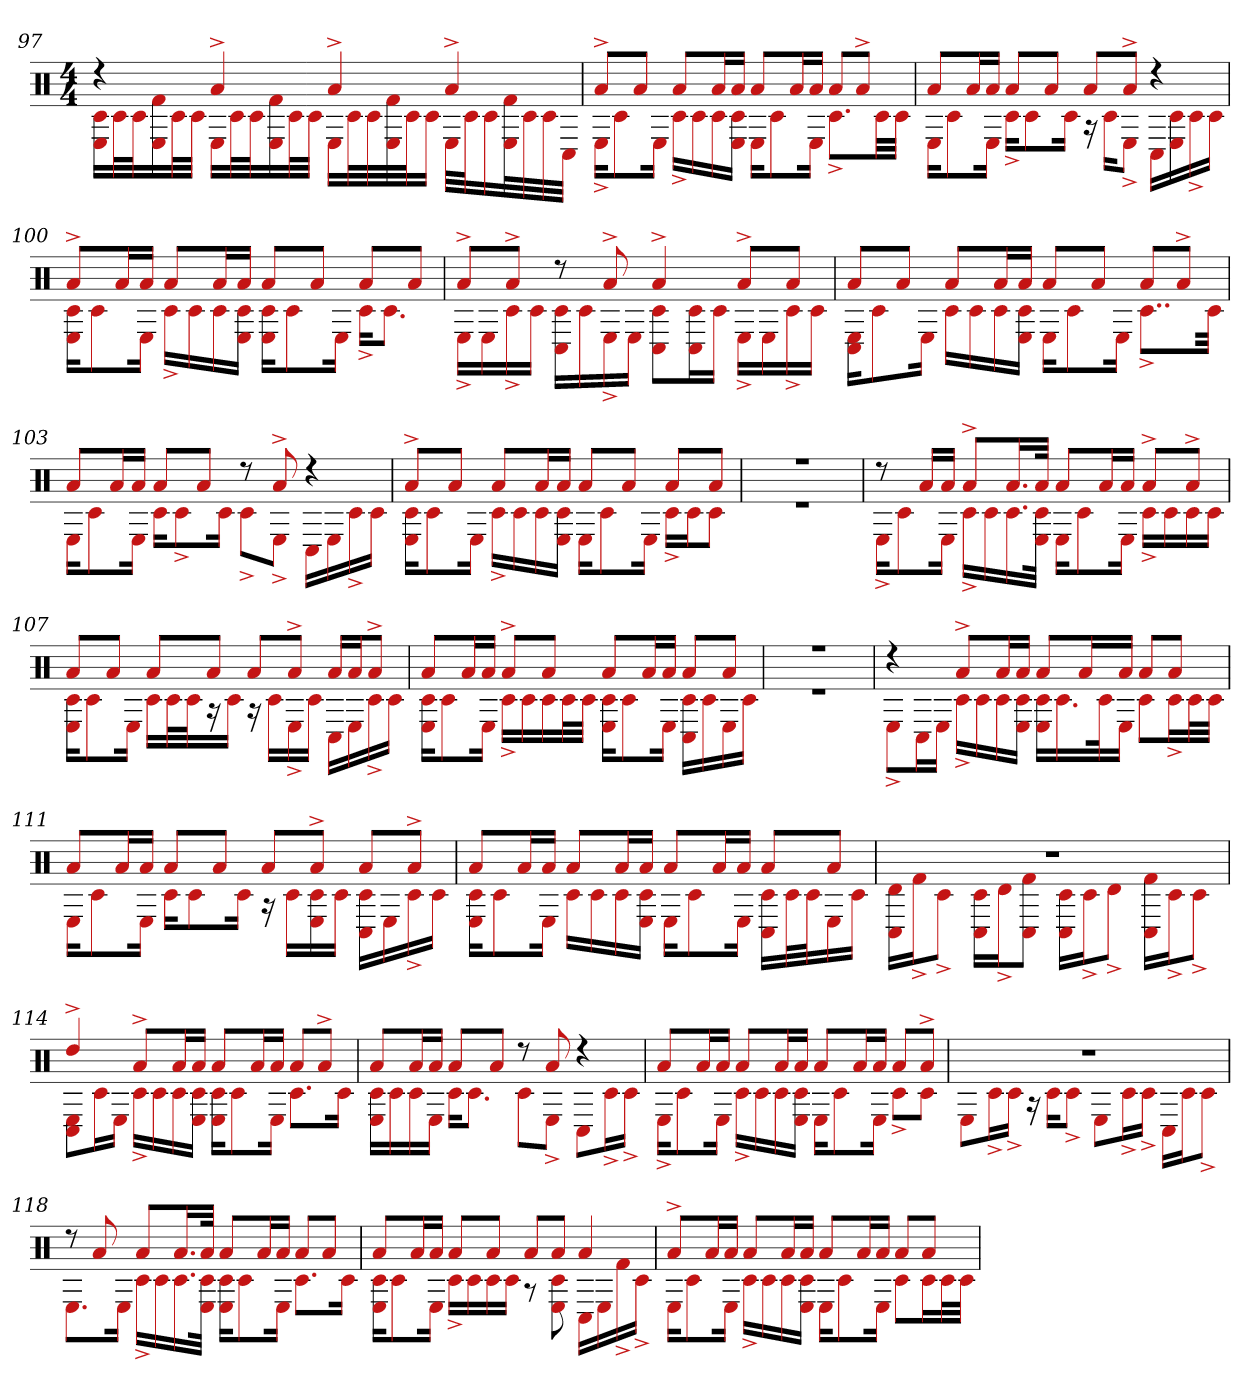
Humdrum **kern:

**kern
*part1
*staff1
*clefX
*k[]
*M4/4
=97
*^
4r	16c# 16ELL
.	32c#L
.	32c#J
.	16f# 16E
.	32c#L
.	32c#JJJ
4a^	16ELL
.	32c#L
.	32c#J
.	16f# 16E
.	32c#L
.	32c#JJJ
4a^	16ELL
.	32c#L
.	32c#
.	32f# 32E
.	32c#J
.	16c#JJ
4a^	32ELLL
.	32c#J
.	16c#
.	32f# 32EL
.	32c#
.	32c#
.	32C#JJJ
=98	=98
8a^L	16E^KL
.	8c#
8aJ	.
.	16EJk
8aL	16c#^LL
.	16c#
16aL	16c#
16aJJ	16c# 16EJJ
8aL	16EKL
.	8c#
16aL	.
16aJJ	16EJk
8aL	8.c#^L
8a^J	.
.	32c#LL
.	32c#JJJ
=99	=99
8aL	16EKL
.	8c#
16aL	.
16aJJ	16EJk
8aL	16c#^KL
.	8c#
8aJ	.
.	16c#Jk
8aL	16r
.	16c#KL
8a^J	8E^J
4r	16C#LL
.	16E 16c#
.	16c#^
.	16c#JJ
=100	=100
8a^L	16E 16c#KL
.	8c#
16aL	.
16aJJ	16EJk
8aL	16c#^LL
.	16c#
16aL	16c#
16aJJ	16c# 16EJJ
8aL	16E 16c#KL
.	8c#
8aJ	.
.	16EJk
8aL	16c#^KL
.	8.c#J
8aJ	.
=101	=101
8a^L	16E^LL
.	16E
8a^J	16c#^
.	16c#JJ
8r	16C# 16c#LL
.	16c#
8a^	16E^
.	16EJJ
4a^	8C# 8c#L
.	16c# 16C#L
.	16c#JJ
8a^L	16E^LL
.	16E
8aJ	16c#^
.	16c#JJ
=102	=102
8aL	16C# 16EKL
.	8c#
8aJ	.
.	16EJk
8aL	16c#LL
.	16c#
16aL	16c#
16aJJ	16c# 16EJJ
8aL	16EKL
.	8c#
8aJ	.
.	16EJk
8aL	8..c#^L
8a^J	.
.	32c#Jkk
=103	=103
8aL	16EKL
.	8c#
16aL	.
16aJJ	16EJk
8aL	16c#KL
.	8c#^
8aJ	.
.	16c#Jk
8r	8c#^L
8a^	8E^J
4r	16C#LL
.	16E
.	16c#^
.	16c#JJ
=104	=104
8a^L	16c# 16EKL
.	8c#
8aJ	.
.	16EJk
8aL	16c#^LL
.	16c#
16aL	16c#
16aJJ	16c# 16EJJ
8aL	16EKL
.	8c#
8aJ	.
.	16EJk
8aL	16c#^LL
.	16c#J
8aJ	8c#J
=105	=105
1r	1r
=106	=106
8r	16E^KL
.	8c#
16aLL	.
16aJJ	16EJk
8a^L	16c#^LL
.	16c#
16.aL	16.c#
32aJJk	32E 32c#JJk
8aL	16EKL
.	8c#
16aL	.
16aJJ	16EJk
8a^L	16c#^LL
.	16c#
8a^J	16c#
.	16c#JJ
=107	=107
8aL	16c# 16EKL
.	8c#
8aJ	.
.	16EJk
8aL	16c#LL
.	32c#L
.	32c#J
8aJ	16r
.	16c#JJ
8aL	16r
.	16c#LL
8a^J	16E^
.	16c#JJ
16aLL	16C#LL
16aJ	16E
8a^J	16c#^
.	16c#JJ
=108	=108
8aL	16c# 16EKL
.	8c#
16aL	.
16aJJ	16EJk
8a^L	16c#^LL
.	16c#
8aJ	16c#
.	32c#L
.	32c#JJJ
8aL	16c# 16EKL
.	8c#
16aL	.
16aJJ	16EJk
8aL	16C# 16c#LL
.	16c#
8aJ	16E
.	16c#JJ
=109	=109
1r	1r
=110	=110
4r	8E^L
.	16C#L
.	16EJJ
8a^L	16c#^LL
.	16c#
16aL	16c#
16aJJ	16c# 16EJJ
8aL	16E 16c#LL
.	16.c#
16aL	.
.	32c#k
16aJJ	16EJJ
8aL	8c#L
8aJ	16c#^L
.	32c#L
.	32c#JJJ
=111	=111
8aL	16EKL
.	8c#
16aL	.
16aJJ	16EJk
8aL	16c#KL
.	8c#
8aJ	.
.	16c#Jk
8aL	16r
.	16c#LL
8a^J	16c# 16E
.	16c#JJ
8aL	16c# 16C#LL
.	16E
8a^J	16c#^
.	16c#JJ
=112	=112
8aL	16E 16c#KL
.	8c#
16aL	.
16aJJ	16EJk
8aL	16c#LL
.	16c#
16aL	16c#
16aJJ	16c# 16EJJ
8aL	16EKL
.	8c#
16aL	.
16aJJ	16EJk
8aL	16C# 16c#LL
.	32c#L
.	32c#J
8aJ	16E
.	16c#JJ
=113	=113
1r	16d 16C#LL
.	16f#^J
.	8c#^J
.	16C# 16c#LL
.	16d^J
.	8C# 8f#J
.	16C# 16c#LL
.	16c#^J
.	8d^J
.	16C# 16f#LL
.	16c#^J
.	8c#^J
=114	=114
4dd^	8C# 8EL
.	16c#L
.	16EJJ
8a^L	16c#^LL
.	16c#
16aL	16c#
16aJJ	16E 16c#JJ
8aL	16E 16c#KL
.	8c#
16aL	.
16aJJ	16EJk
8aL	8.c#L
8a^J	.
.	16c#Jk
=115	=115
8aL	16E 16c#LL
.	16c#
16aL	16c#
16aJJ	16EJJ
8aL	16c#KL
.	8.c#J
8aJ	.
8r	8c#L
8a	8E^J
4r	8C#L
.	16c#^L
.	16c#^JJ
=116	=116
8aL	16E^KL
.	8c#
16aL	.
16aJJ	16EJk
8aL	16c#^LL
.	16c#
16aL	16c#
16aJJ	16E 16c#JJ
8aL	16EKL
.	8c#
16aL	.
16aJJ	16EJk
8aL	8c#^L
8a^J	8c#J
=117	=117
1r	8EL
.	16c#^L
.	16c#^JJ
.	16r
.	16c#KL
.	8c#^J
.	8EL
.	16c#^L
.	16c#^JJ
.	16C#LL
.	16c#J
.	8c#^J
=118	=118
8r	8.EL
8a	.
.	16EJk
8aL	16c#^LL
.	16c#
16.aL	16.c#
32aJJk	32E 32c#JJk
8aL	16E 16c#KL
.	8c#
16aL	.
16aJJ	16EJk
8aL	8.c#L
8aJ	.
.	16c#Jk
=119	=119
8aL	16c# 16EKL
.	8c#
16aL	.
16aJJ	16EJk
8aL	16c#^LL
.	16c#
8aJ	16c#
.	16c#JJ
8aL	8r
8aJ	8c# 8E
4a	16C#LL
.	16E
.	16f#^
.	16c#^JJ
=120	=120
8a^L	16EKL
.	8c#
16aL	.
16aJJ	16EJk
8aL	16c#^LL
.	16c#
16aL	16c#
16aJJ	16c# 16EJJ
8aL	16EKL
.	8c#
16aL	.
16aJJ	16EJk
8aL	8c#L
8aJ	16c#L
.	32c#L
.	32c#JJJ
*v	*v
=
*-
